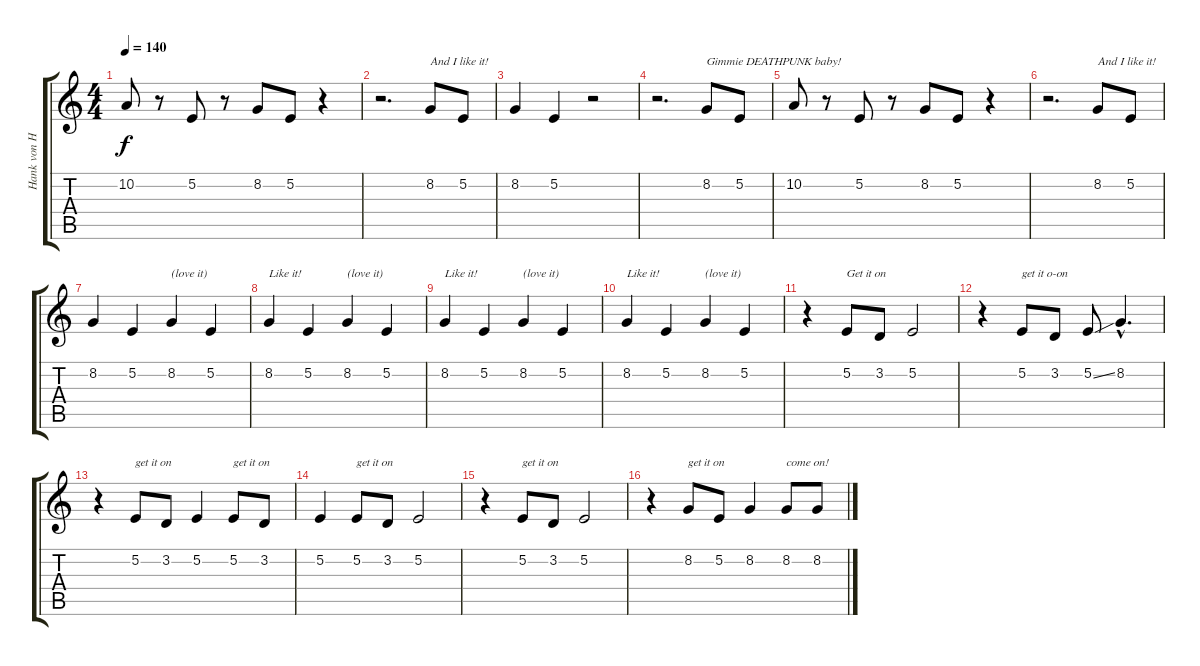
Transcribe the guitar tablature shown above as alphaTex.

\track ("Hank von Helvete" "Hank von H") {instrument viola}
\staff {score tabs}
\tuning (E4 B3 G3 D3 A2 E2) {hide}
\ts (4 4)
\tempo 140
\clef g2
\ks c
10.2.8{dy f} r.8 5.2.8 r.8 8.2.8 5.2.8 r.4 |
r.2{d} 8.2.8{txt "And I like it!"} 5.2.8 |
8.2.4 5.2.4 r.2 |
r.2{d} 8.2.8{txt "Gimmie DEATHPUNK baby!"} 5.2.8 |
10.2.8 r.8 5.2.8 r.8 8.2.8 5.2.8 r.4 |
r.2{d} 8.2.8{txt "And I like it!"} 5.2.8 |
8.2.4 5.2.4 8.2.4{txt "(love it)" volume 13 balance 0} 5.2.4 |
8.2.4{txt "Like it!" volume 16 balance 16} 5.2.4 8.2.4{txt "(love it)" volume 13 balance 0} 5.2.4 |
8.2.4{txt "Like it!" volume 16 balance 16} 5.2.4 8.2.4{txt "(love it)" volume 13 balance 0} 5.2.4 |
8.2.4{txt "Like it!" volume 16 balance 16} 5.2.4 8.2.4{txt "(love it)" volume 13 balance 0} 5.2.4 |
r.4 5.2.8{txt "Get it on" volume 16 balance 8} 3.2.8 5.2.2 |
r.4 5.2.8{txt "get it o-on"} 3.2.8 5.2{ss}.8 8.2{hac}.4{d} |
r.4 5.2.8{txt "get it on"} 3.2.8 5.2.4 5.2.8{txt "get it on"} 3.2.8 |
5.2.4 5.2.8{txt "get it on"} 3.2.8 5.2.2 |
r.4 5.2.8{txt "get it on"} 3.2.8 5.2.2 |
r.4 8.2.8{txt "get it on"} 5.2.8 8.2.4 8.2.8{txt "come on!"} 8.2.8
